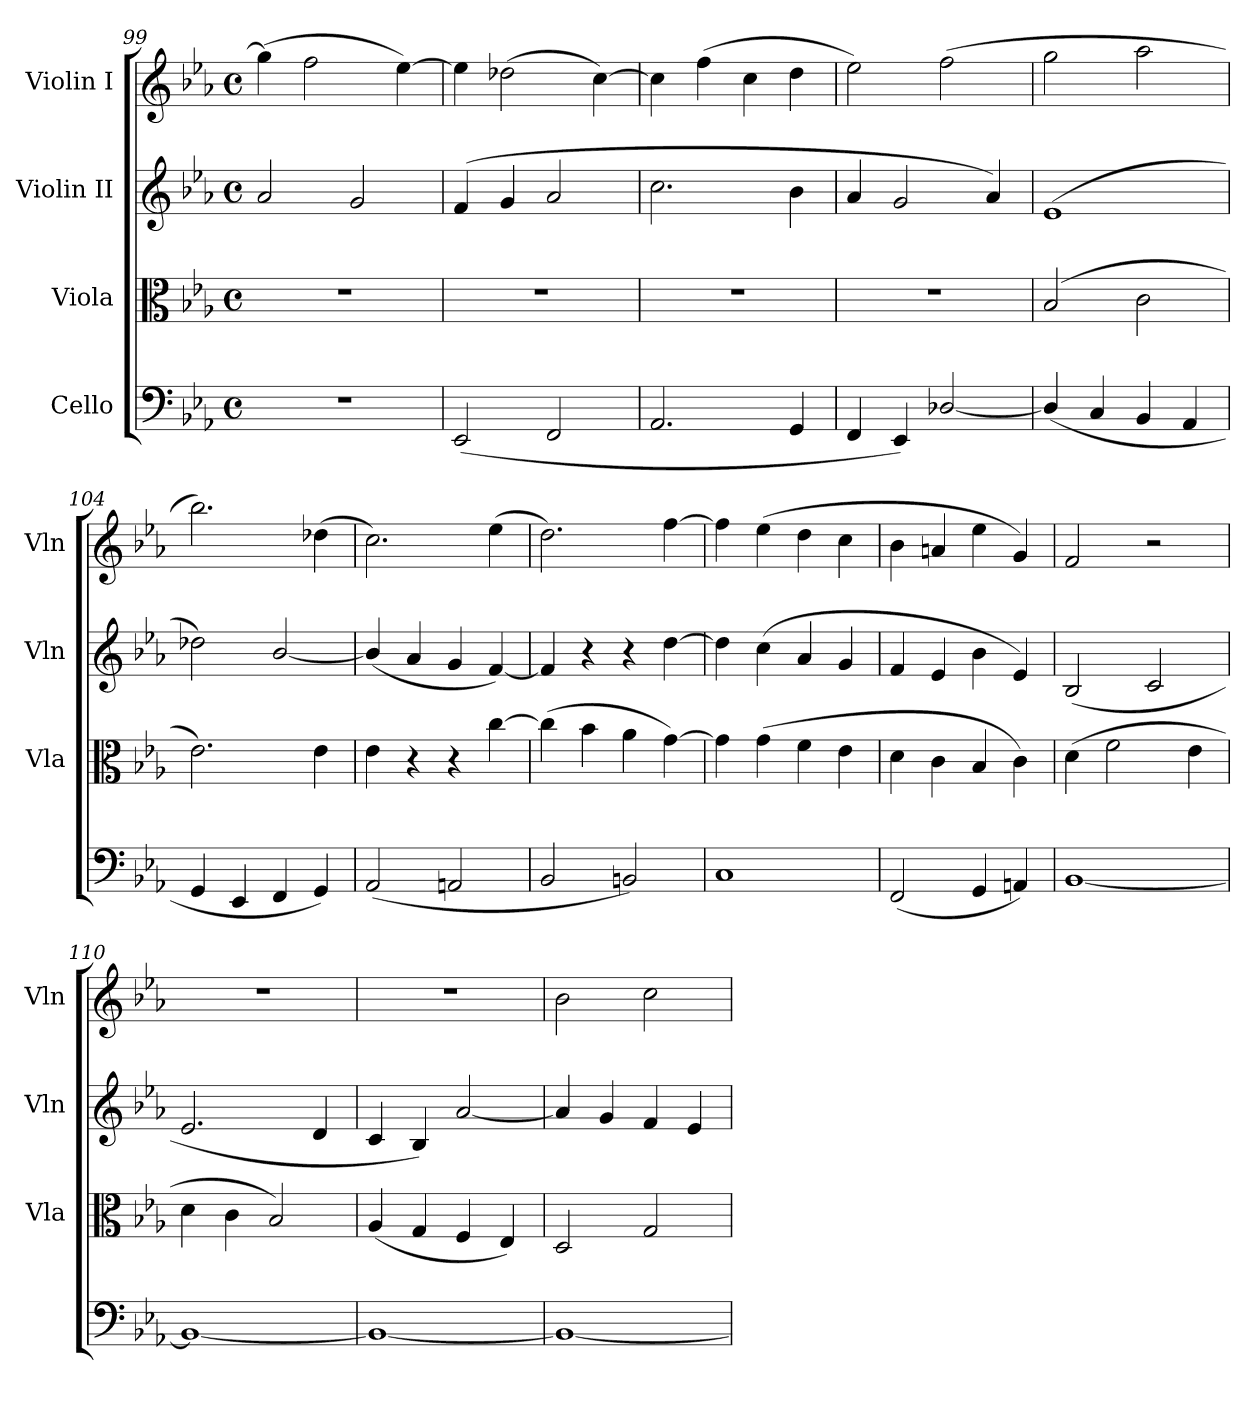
**kern	**kern	**kern	**kern
*part4	*part3	*part2	*part1
*staff4	*staff3	*staff2	*staff1
*I"Cello	*I"Viola	*I"Violin II	*I"Violin I
*	*I'Vla	*I'Vln	*I'Vln
*clefF4	*clefC3	*clefG2	*clefG2
*k[b-e-a-]	*k[b-e-a-]	*k[b-e-a-]	*k[b-e-a-]
*M4/4	*M4/4	*M4/4	*M4/4
*met(c)	*met(c)	*met(c)	*met(c)
=99	=99	=99	=99
1r	1r	2a-/	(>4gg\]
.	.	.	2ff\
.	.	2g/	.
.	.	.	[4ee-\)
=100	=100	=100	=100
(>2EE-/	1r	(>4f/	4ee-\]
.	.	4g/	(>2dd-X\
2FF/	.	2a-/	.
.	.	.	[4cc\)
=101	=101	=101	=101
2.AA-/	1r	2.cc\	4cc\]
.	.	.	(>4ff\
.	.	.	4cc\
4GG/	.	4b-\	4dd\
=102	=102	=102	=102
4FF/	1r	4a-/	2ee-\)
4EE-/)	.	2g/	.
[2D-X/	.	.	(>2ff\
.	.	4a-/)	.
=103	=103	=103	=103
(>4D-/]	(>2B-/	(<1e-	2gg\
4C/	.	.	.
4BB-/	2c\	.	2aa-\
4AA-/	.	.	.
=104	=104	=104	=104
4GG/	2.e-\)	2dd-X\)	2.bb-\)
4EE-/	.	.	.
4FF/	.	[2b-/	.
4GG/)	4e-\	.	(>4dd-X\
=105	=105	=105	=105
(>2AA-/	4e-\	(<4b-/]	2.cc\)
.	4r	4a-/	.
2AAn/	4r	4g/	.
.	[4cc\	[4f/)	(>4ee-\
=106	=106	=106	=106
2BB-/	(>4cc\]	4f/]	2.dd\)
.	4b-\	4r	.
2BBn/)	4a-\	4r	.
.	[4g\)	[4dd\	[4ff\
=107	=107	=107	=107
1C	4g\]	4dd\]	4ff\]
.	(>4g\	(>4cc\	(>4ee-\
.	4f\	4a-/	4dd\
.	4e-\	4g/	4cc\
=108	=108	=108	=108
(<2FF/	4d\	4f/	4b-\
.	4c\	4e-/	4an/
4GG/	4B-/	4b-\	4ee-\
4AAn/)	4c\)	4e-/)	4g/)
=109	=109	=109	=109
[1BB-	(>4d\	(>2B-/	2f/
.	2f\	.	.
.	.	2c/	2r
.	4e-\	.	.
=110	=110	=110	=110
1BB-_	4d\	2.e-/	1r
.	4c\	.	.
.	2B-/)	.	.
.	.	4d/	.
=111	=111	=111	=111
1BB-_	(<4A-/	4c/	1r
.	4G/	4B-/)	.
.	4F/	[2a-/	.
.	4E-/)	.	.
=112	=112	=112	=112
1BB-_	2D/	4a-/]	2b-\
.	.	4g/	.
.	2G/	4f/	2cc\
.	.	4e-/	.
=	=	=	=
*-	*-	*-	*-
